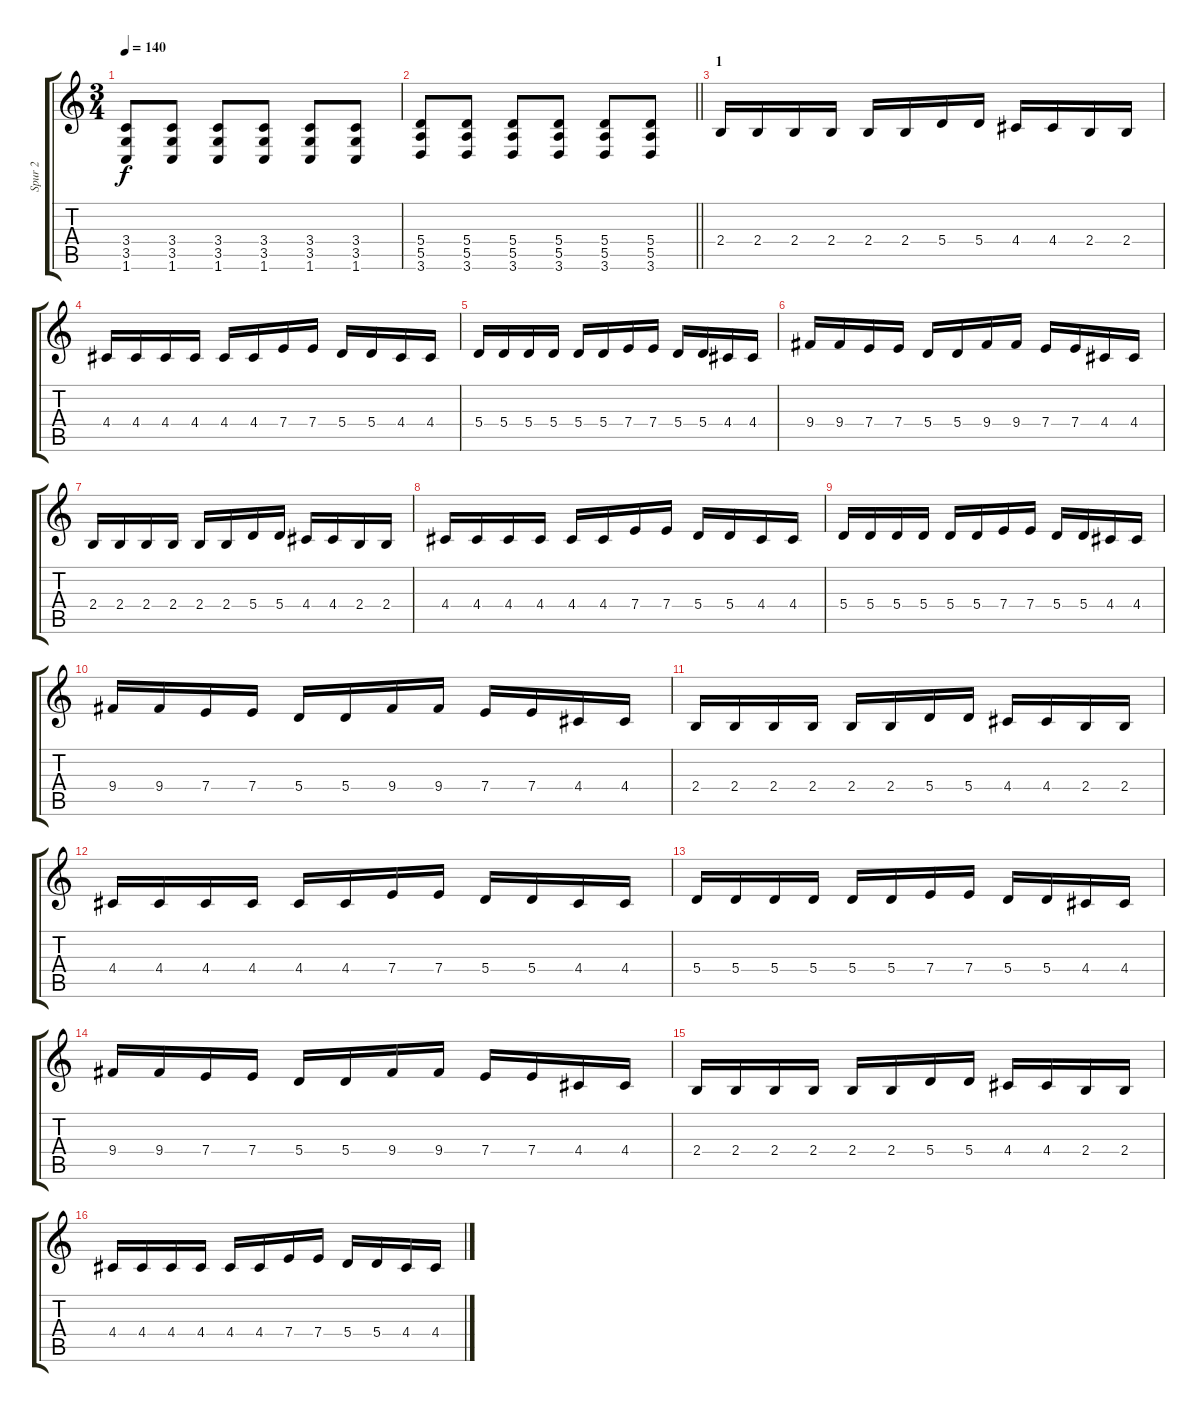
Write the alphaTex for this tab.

\track ("Spur 2" "Spur 2") {instrument distortionguitar}
\staff {score tabs}
\tuning (B3 Gb3 D3 A2 E2 B1) {hide}
\ts (3 4)
\tempo 140
\clef g2
\ks c
(3.4 3.5 1.6).8{dy f} (3.4 3.5 1.6).8 (3.4 3.5 1.6).8 (3.4 3.5 1.6).8 (3.4 3.5 1.6).8 (3.4 3.5 1.6).8 |
\barLineRight lightlight
(5.4 5.5 3.6).8 (5.4 5.5 3.6).8 (5.4 5.5 3.6).8 (5.4 5.5 3.6).8 (5.4 5.5 3.6).8 (5.4 5.5 3.6).8 |
\section ("" "1")
2.4.16{volume 12} 2.4.16 2.4.16 2.4.16 2.4.16 2.4.16 5.4.16 5.4.16 4.4.16 4.4.16 2.4.16 2.4.16 |
4.4.16 4.4.16 4.4.16 4.4.16 4.4.16 4.4.16 7.4.16 7.4.16 5.4.16 5.4.16 4.4.16 4.4.16 |
5.4.16 5.4.16 5.4.16 5.4.16 5.4.16 5.4.16 7.4.16 7.4.16 5.4.16 5.4.16 4.4.16 4.4.16 |
9.4.16 9.4.16 7.4.16 7.4.16 5.4.16 5.4.16 9.4.16 9.4.16 7.4.16 7.4.16 4.4.16 4.4.16 |
2.4.16 2.4.16 2.4.16 2.4.16 2.4.16 2.4.16 5.4.16 5.4.16 4.4.16 4.4.16 2.4.16 2.4.16 |
4.4.16 4.4.16 4.4.16 4.4.16 4.4.16 4.4.16 7.4.16 7.4.16 5.4.16 5.4.16 4.4.16 4.4.16 |
5.4.16 5.4.16 5.4.16 5.4.16 5.4.16 5.4.16 7.4.16 7.4.16 5.4.16 5.4.16 4.4.16 4.4.16 |
9.4.16 9.4.16 7.4.16 7.4.16 5.4.16 5.4.16 9.4.16 9.4.16 7.4.16 7.4.16 4.4.16 4.4.16 |
2.4.16 2.4.16 2.4.16 2.4.16 2.4.16 2.4.16 5.4.16 5.4.16 4.4.16 4.4.16 2.4.16 2.4.16 |
4.4.16 4.4.16 4.4.16 4.4.16 4.4.16 4.4.16 7.4.16 7.4.16 5.4.16 5.4.16 4.4.16 4.4.16 |
5.4.16 5.4.16 5.4.16 5.4.16 5.4.16 5.4.16 7.4.16 7.4.16 5.4.16 5.4.16 4.4.16 4.4.16 |
9.4.16 9.4.16 7.4.16 7.4.16 5.4.16 5.4.16 9.4.16 9.4.16 7.4.16 7.4.16 4.4.16 4.4.16 |
2.4.16 2.4.16 2.4.16 2.4.16 2.4.16 2.4.16 5.4.16 5.4.16 4.4.16 4.4.16 2.4.16 2.4.16 |
4.4.16 4.4.16 4.4.16 4.4.16 4.4.16 4.4.16 7.4.16 7.4.16 5.4.16 5.4.16 4.4.16 4.4.16
